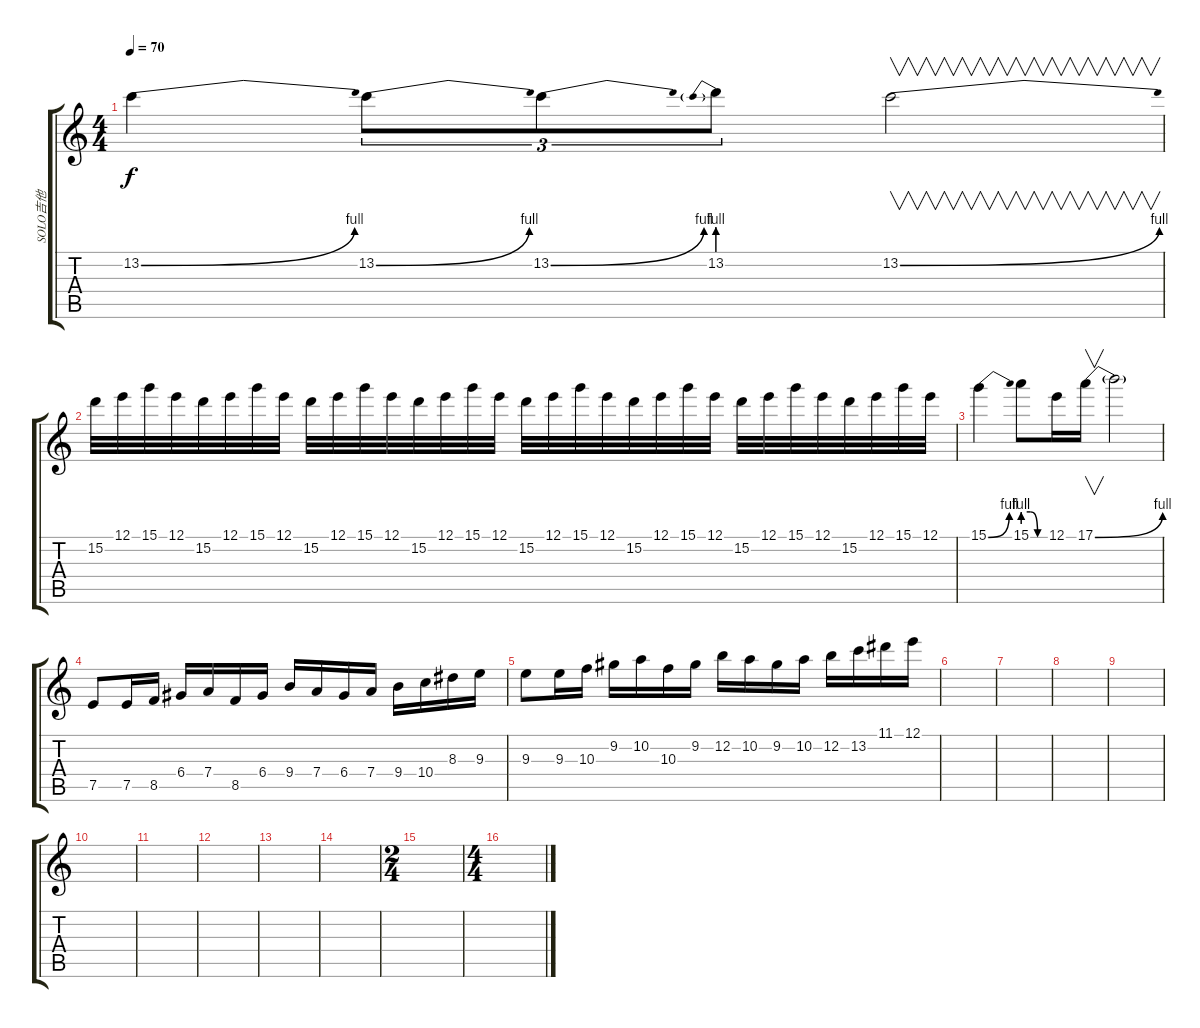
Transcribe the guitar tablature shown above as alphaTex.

\track ("SOLO吉他" "SOLO吉他") {instrument electricguitarclean}
\staff {score tabs}
\tuning (E4 B3 G3 D3 A2 E2) {hide}
\ts (4 4)
\tempo 70
\clef g2
\ks c
13.2{be (bend 0 0 60 4)}.4{dy f} 13.2{be (bend 0 0 60 4)}.8{tu (3 2)} 13.2{be (bend 0 0 60 4)}.8{tu (3 2)} 13.2{be (prebend 0 4 60 4)}.8{tu (3 2)} 13.2{be (bend 0 0 60 4)}.2{v} |
15.2.32 12.1.32 15.1.32 12.1.32 15.2.32 12.1.32 15.1.32 12.1.32 15.2.32 12.1.32 15.1.32 12.1.32 15.2.32 12.1.32 15.1.32 12.1.32 15.2.32 12.1.32 15.1.32 12.1.32 15.2.32 12.1.32 15.1.32 12.1.32 15.2.32 12.1.32 15.1.32 12.1.32 15.2.32 12.1.32 15.1.32 12.1.32 |
15.1{be (bend 0 0 60 4)}.4 15.1{be (custom 0 4 20 4 40 0 60 0)}.8 12.1.16 17.1{be (bend 0 0 60 4)}.16{v} 17.1{t}.2 |
7.5.8 7.5.16 8.5.16 6.4.16 7.4.16 8.5.16 6.4.16 9.4.16 7.4.16 6.4.16 7.4.16 9.4.16 10.4.16 8.3.16 9.3.16 |
9.3.8 9.3.16 10.3.16 9.2.16 10.2.16 10.3.16 9.2.16 12.2.16 10.2.16 9.2.16 10.2.16 12.2.16 13.2.16 11.1.16 12.1.16 |
|
|
|
|
|
|
|
|
|
\ts (2 4)
|
\ts (4 4)
